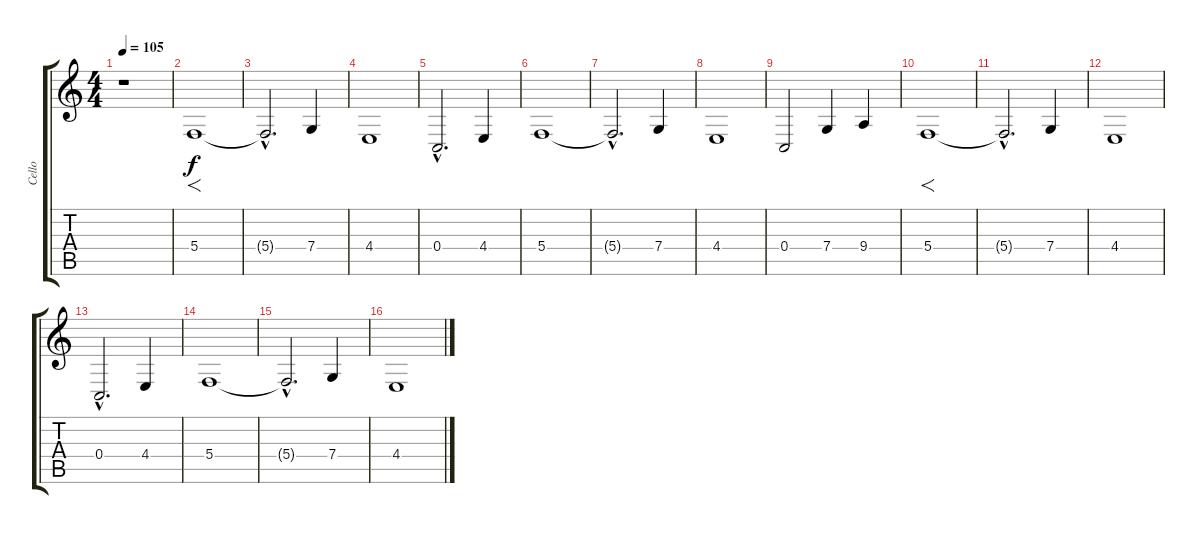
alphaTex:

\track ("Cello" "Cello") {instrument cello}
\staff {score tabs}
\tuning (D4 A3 F3 C3 G2 D2) {hide}
\ts (4 4)
\tempo 105
\clef g2
\ks c
r.1{dy f} |
5.4.1{f} |
5.4{hac t}.2{d} 7.4.4 |
4.4.1 |
0.4{hac}.2{d} 4.4.4 |
5.4.1 |
5.4{hac t}.2{d} 7.4.4 |
4.4.1 |
0.4.2 7.4.4 9.4.4 |
5.4.1{f} |
5.4{hac t}.2{d} 7.4.4 |
4.4.1 |
0.4{hac}.2{d} 4.4.4 |
5.4.1 |
5.4{hac t}.2{d} 7.4.4 |
4.4.1
